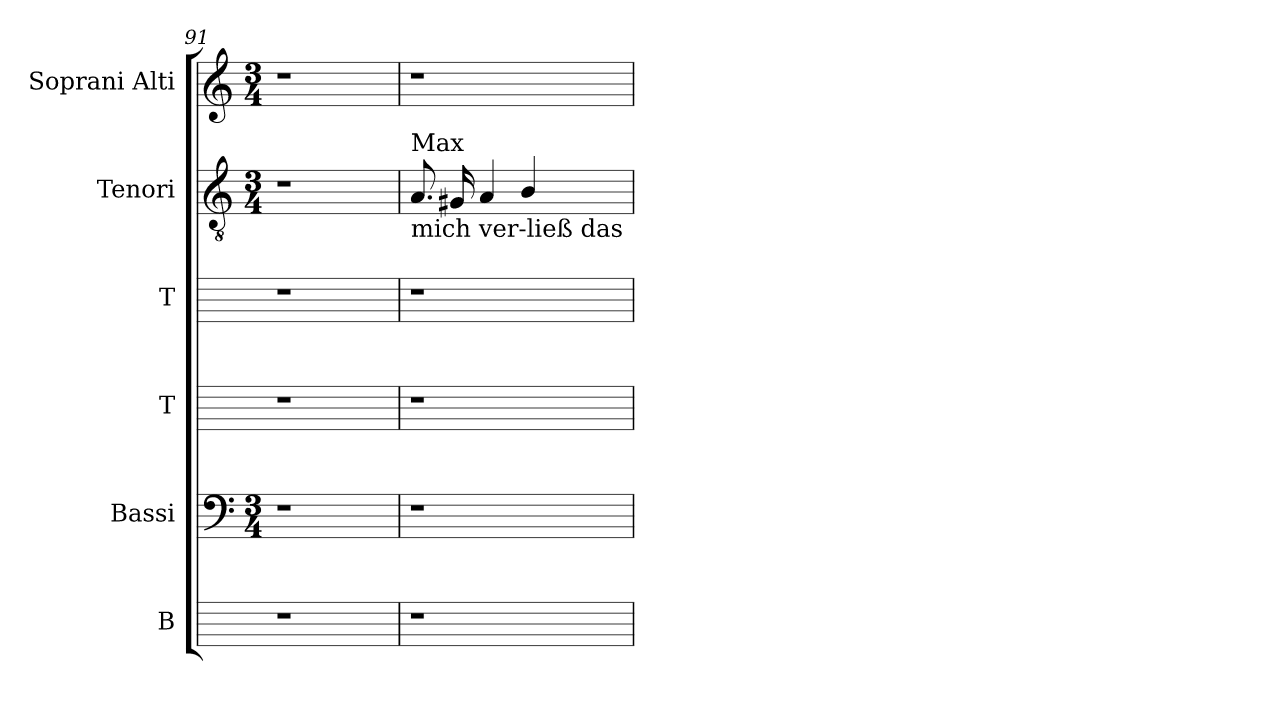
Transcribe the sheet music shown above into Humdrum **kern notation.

**kern	**kern	**kern	**kern	**kern	**kern
*part6	*part5	*part4	*part3	*part2	*part1
*staff6	*staff5	*staff4	*staff3	*staff2	*staff1
*I"B	*I"Bassi	*I"T	*I"T	*I"Tenori	*I"Soprani  Alti
*I'B	*I'B	*I'T	*I'T	*I'T	*I'S  A
*	*clefF4	*	*	*clefGv2	*clefG2
*	*k[]	*	*	*k[]	*k[]
*	*C:	*	*	*C:	*C:
*	*M3/4	*	*	*M3/4	*M3/4
=91	=91	=91	=91	=91	=91
!	!LO:N:vis=1	!	!	!LO:N:vis=1	!LO:N:vis=1
1r	2.r	1r	1r	2.r	2.r
.	4ryy	.	.	4ryy	4ryy
=92	=92	=92	=92	=92	=92
!	!	!	!	!LO:TX:a:t=Max	!
!	!	!	!	!LO:TX:b:t=mich ver-ließ das	!
!	!LO:N:vis=1	!	!	!LO:N:vis=8.	!LO:N:vis=1
1r	2.r	1r	1r	8A/	2.r
.	.	.	.	16G#X/	.
.	.	.	.	4A/	.
.	.	.	.	4B/	.
.	.	.	.	4ryy	.
.	4ryy	.	.	.	4ryy
.	.	.	.	16ryy	.
=	=	=	=	=	=
*-	*-	*-	*-	*-	*-
